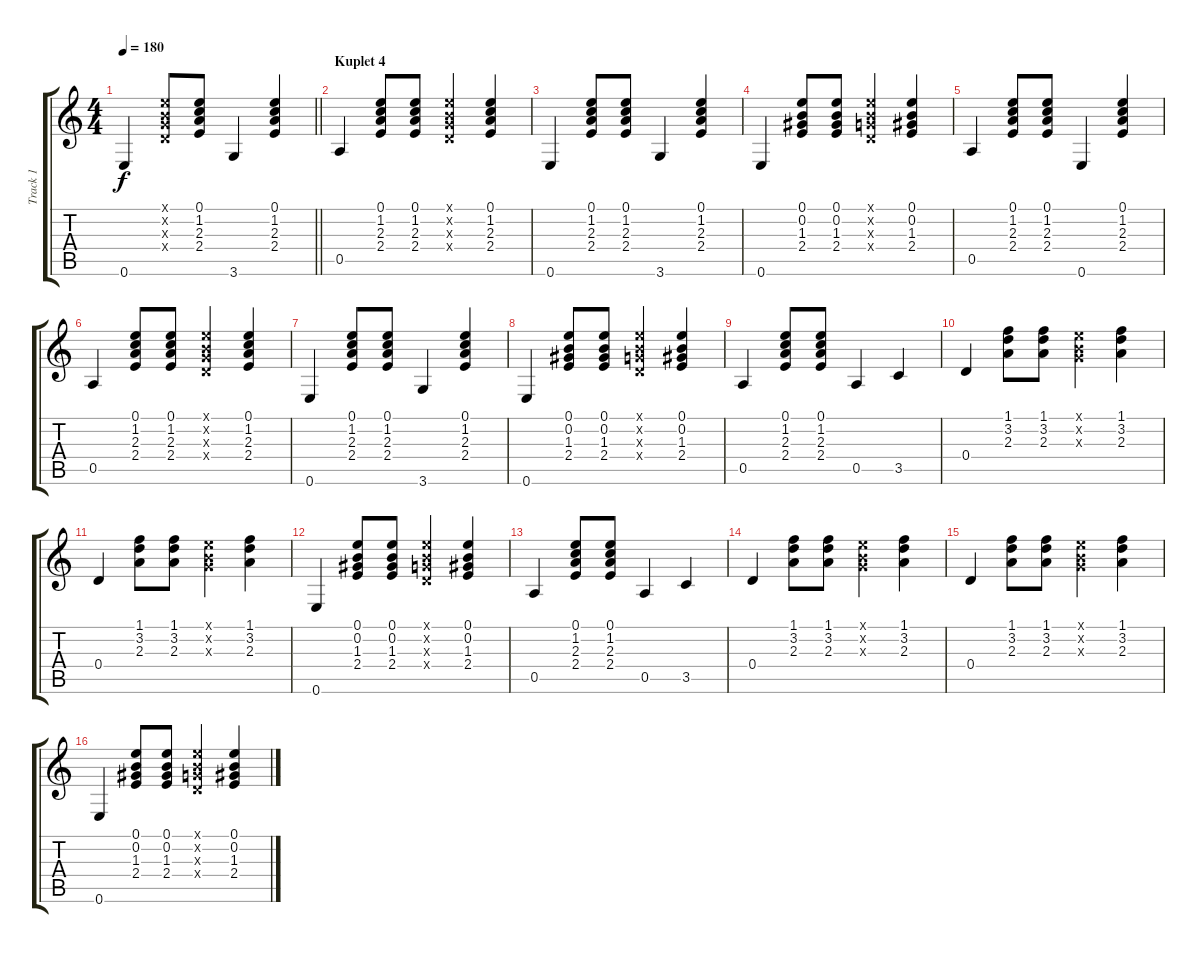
\track ("Track 1" "Track 1") {instrument acousticguitarsteel}
\staff {score tabs}
\tuning (E4 B3 G3 D3 A2 E2) {hide}
\ts (4 4)
\tempo 180
\clef g2
\barLineRight lightlight
\ks c
0.6.4{dy f} (0.1{x} 0.2{x} 0.3{x} 0.4{x}).8 (0.1 1.2 2.3 2.4).8 3.6.4 (0.1 1.2 2.3 2.4).4 |
\section ("" "Kuplet 4")
0.5.4 (0.1 1.2 2.3 2.4).8 (0.1 1.2 2.3 2.4).8 (0.1{x} 0.2{x} 0.3{x} 0.4{x}).4 (0.1 1.2 2.3 2.4).4 |
0.6.4 (0.1 1.2 2.3 2.4).8 (0.1 1.2 2.3 2.4).8 3.6.4 (0.1 1.2 2.3 2.4).4 |
0.6.4 (0.1 0.2 1.3 2.4).8 (0.1 0.2 1.3 2.4).8 (0.1{x} 0.2{x} 0.3{x} 0.4{x}).4 (0.1 0.2 1.3 2.4).4 |
0.5.4 (0.1 1.2 2.3 2.4).8 (0.1 1.2 2.3 2.4).8 0.6.4 (0.1 1.2 2.3 2.4).4 |
0.5.4 (0.1 1.2 2.3 2.4).8 (0.1 1.2 2.3 2.4).8 (0.1{x} 0.2{x} 0.3{x} 0.4{x}).4 (0.1 1.2 2.3 2.4).4 |
0.6.4 (0.1 1.2 2.3 2.4).8 (0.1 1.2 2.3 2.4).8 3.6.4 (0.1 1.2 2.3 2.4).4 |
0.6.4 (0.1 0.2 1.3 2.4).8 (0.1 0.2 1.3 2.4).8 (0.1{x} 0.2{x} 0.3{x} 0.4{x}).4 (0.1 0.2 1.3 2.4).4 |
0.5.4 (0.1 1.2 2.3 2.4).8 (0.1 1.2 2.3 2.4).8 0.5.4 3.5.4 |
0.4.4 (1.1 3.2 2.3).8 (1.1 3.2 2.3).8 (0.1{x} 0.2{x} 0.3{x}).4 (1.1 3.2 2.3).4 |
0.4.4 (1.1 3.2 2.3).8 (1.1 3.2 2.3).8 (0.1{x} 0.2{x} 0.3{x}).4 (1.1 3.2 2.3).4 |
0.6.4 (0.1 0.2 1.3 2.4).8 (0.1 0.2 1.3 2.4).8 (0.1{x} 0.2{x} 0.3{x} 0.4{x}).4 (0.1 0.2 1.3 2.4).4 |
0.5.4 (0.1 1.2 2.3 2.4).8 (0.1 1.2 2.3 2.4).8 0.5.4 3.5.4 |
0.4.4 (1.1 3.2 2.3).8 (1.1 3.2 2.3).8 (0.1{x} 0.2{x} 0.3{x}).4 (1.1 3.2 2.3).4 |
0.4.4 (1.1 3.2 2.3).8 (1.1 3.2 2.3).8 (0.1{x} 0.2{x} 0.3{x}).4 (1.1 3.2 2.3).4 |
0.6.4 (0.1 0.2 1.3 2.4).8 (0.1 0.2 1.3 2.4).8 (0.1{x} 0.2{x} 0.3{x} 0.4{x}).4 (0.1 0.2 1.3 2.4).4
